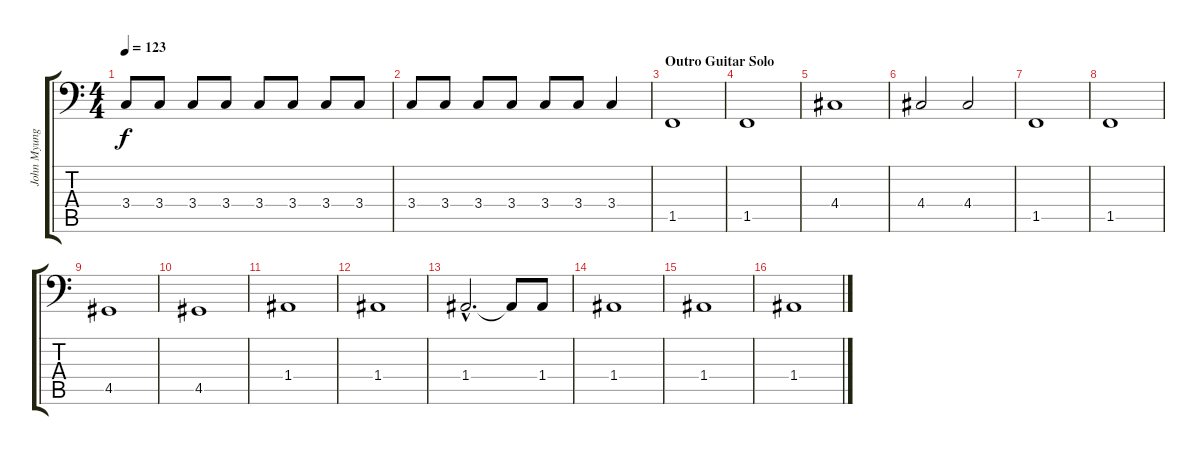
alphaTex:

\track ("John Myung" "John Myung") {instrument electricbassfinger}
\staff {score tabs}
\tuning (C3 G2 D2 A1 E1 B0) {hide}
\ts (4 4)
\tempo 123
\clef f4
\ks c
3.4.8{dy f} 3.4.8 3.4.8 3.4.8 3.4.8 3.4.8 3.4.8 3.4.8 |
3.4.8 3.4.8 3.4.8 3.4.8 3.4.8 3.4.8 3.4.4 |
\section ("" "Outro Guitar Solo")
1.5.1 |
1.5.1 |
4.4.1 |
4.4.2 4.4.2 |
1.5.1 |
1.5.1 |
4.5.1 |
4.5.1 |
1.4.1 |
1.4.1 |
1.4{hac}.2{d} 1.4{t}.8 1.4.8 |
1.4.1 |
1.4.1 |
1.4.1
